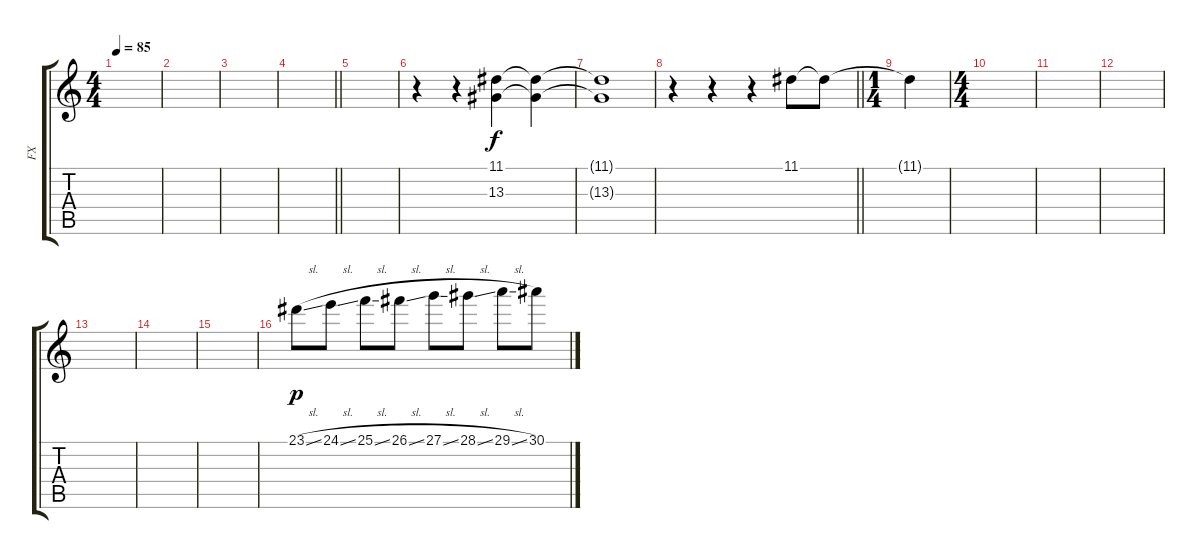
\track ("FX" "FX") {instrument seashore}
\staff {score tabs}
\tuning (E4 B3 G3 D3 A2 E2) {hide}
\ts (4 4)
\tempo 85
\clef g2
\ks c
|
|
|
\barLineRight lightlight
|
|
r.4 r.4 (11.1 13.3).4 (11.1{t} 13.3{t}).4 |
(11.1{t} 13.3{t}).1{volume 3} |
\barLineRight lightlight
r.4 r.4 r.4 11.1.8{volume 0} 11.1{t}.8 |
\ts (1 4)
11.1{t}.4{volume 8} |
\ts (4 4)
|
|
|
|
|
|
23.1{sl}.8{dy p volume 9 instrument lead1square} 24.1{sl}.8 25.1{sl}.8 26.1{sl}.8 27.1{sl}.8 28.1{sl}.8 29.1{sl}.8{volume 0} 30.1.8
